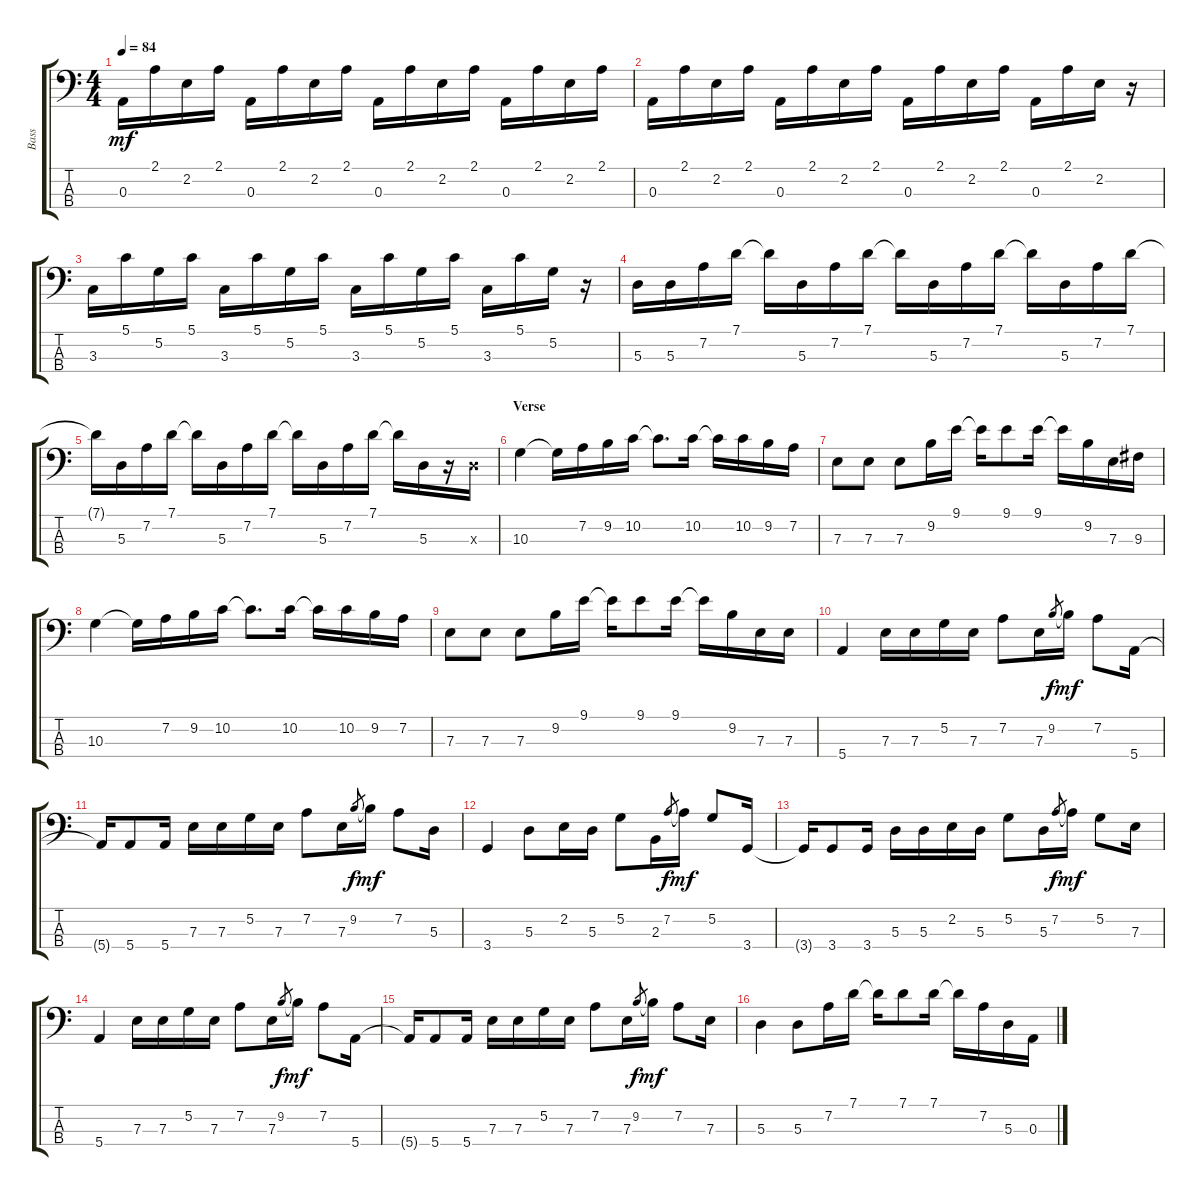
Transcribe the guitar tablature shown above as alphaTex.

\track ("Bass" "Bass") {instrument electricbassfinger}
\staff {score tabs}
\tuning (G2 D2 A1 E1) {hide}
\ts (4 4)
\tempo 84
\clef f4
\ks c
0.3.16{dy mf} 2.1.16 2.2.16 2.1.16 0.3.16 2.1.16 2.2.16 2.1.16 0.3.16 2.1.16 2.2.16 2.1.16 0.3.16 2.1.16 2.2.16 2.1.16 |
0.3.16 2.1.16 2.2.16 2.1.16 0.3.16 2.1.16 2.2.16 2.1.16 0.3.16 2.1.16 2.2.16 2.1.16 0.3.16 2.1.16 2.2.16 r.16 |
3.3.16 5.1.16 5.2.16 5.1.16 3.3.16 5.1.16 5.2.16 5.1.16 3.3.16 5.1.16 5.2.16 5.1.16 3.3.16 5.1.16 5.2.16 r.16 |
5.3.16 5.3.16 7.2.16 7.1.16 7.1{t}.16 5.3.16 7.2.16 7.1.16 7.1{t}.16 5.3.16 7.2.16 7.1.16 7.1{t}.16 5.3.16 7.2.16 7.1.16 |
7.1{t}.16 5.3.16 7.2.16 7.1.16 7.1{t}.16 5.3.16 7.2.16 7.1.16 7.1{t}.16 5.3.16 7.2.16 7.1.16 7.1{t}.16 5.3.16 r.16 5.3{x}.16 |
\section ("" "Verse")
10.3.4 10.3{t}.16 7.2.16 9.2.16 10.2.16 10.2{t}.8{d} 10.2.16 10.2{t}.16 10.2.16 9.2.16 7.2.16 |
7.3.8 7.3.8 7.3.8 9.2.16 9.1.16 9.1{t}.16 9.1.8 9.1.16 9.1{t}.16 9.2.16 7.3.16 9.3.16 |
10.3.4 10.3{t}.16 7.2.16 9.2.16 10.2.16 10.2{t}.8{d} 10.2.16 10.2{t}.16 10.2.16 9.2.16 7.2.16 |
7.3.8 7.3.8 7.3.8 9.2.16 9.1.16 9.1{t}.16 9.1.8 9.1.16 9.1{t}.16 9.2.16 7.3.16 7.3.16 |
5.4.4 7.3.16 7.3.16 5.2.16 7.3.16 7.2.8 7.3.16 9.2.8{gr dy f} 9.2{t}.16{dy mf} 7.2.8 5.4.16 |
5.4{t}.16 5.4.8 5.4.16 7.3.16 7.3.16 5.2.16 7.3.16 7.2.8 7.3.16 9.2.8{gr dy f} 9.2{t}.16{dy mf} 7.2.8 5.3.16 |
3.4.4 5.3.8 2.2.16 5.3.16 5.2.8 2.3.16 7.2.8{gr dy f} 7.2{t}.16{dy mf} 5.2.8 3.4.16 |
3.4{t}.16 3.4.8 3.4.16 5.3.16 5.3.16 2.2.16 5.3.16 5.2.8 5.3.16 7.2.8{gr dy f} 7.2{t}.16{dy mf} 5.2.8 7.3.16 |
5.4.4 7.3.16 7.3.16 5.2.16 7.3.16 7.2.8 7.3.16 9.2.8{gr dy f} 9.2{t}.16{dy mf} 7.2.8 5.4.16 |
5.4{t}.16 5.4.8 5.4.16 7.3.16 7.3.16 5.2.16 7.3.16 7.2.8 7.3.16 9.2.8{gr dy f} 9.2{t}.16{dy mf} 7.2.8 7.3.16 |
5.3.4 5.3.8 7.2.16 7.1.16 7.1{t}.16 7.1.8 7.1.16 7.1{t}.16 7.2.16 5.3.16 0.3.16
